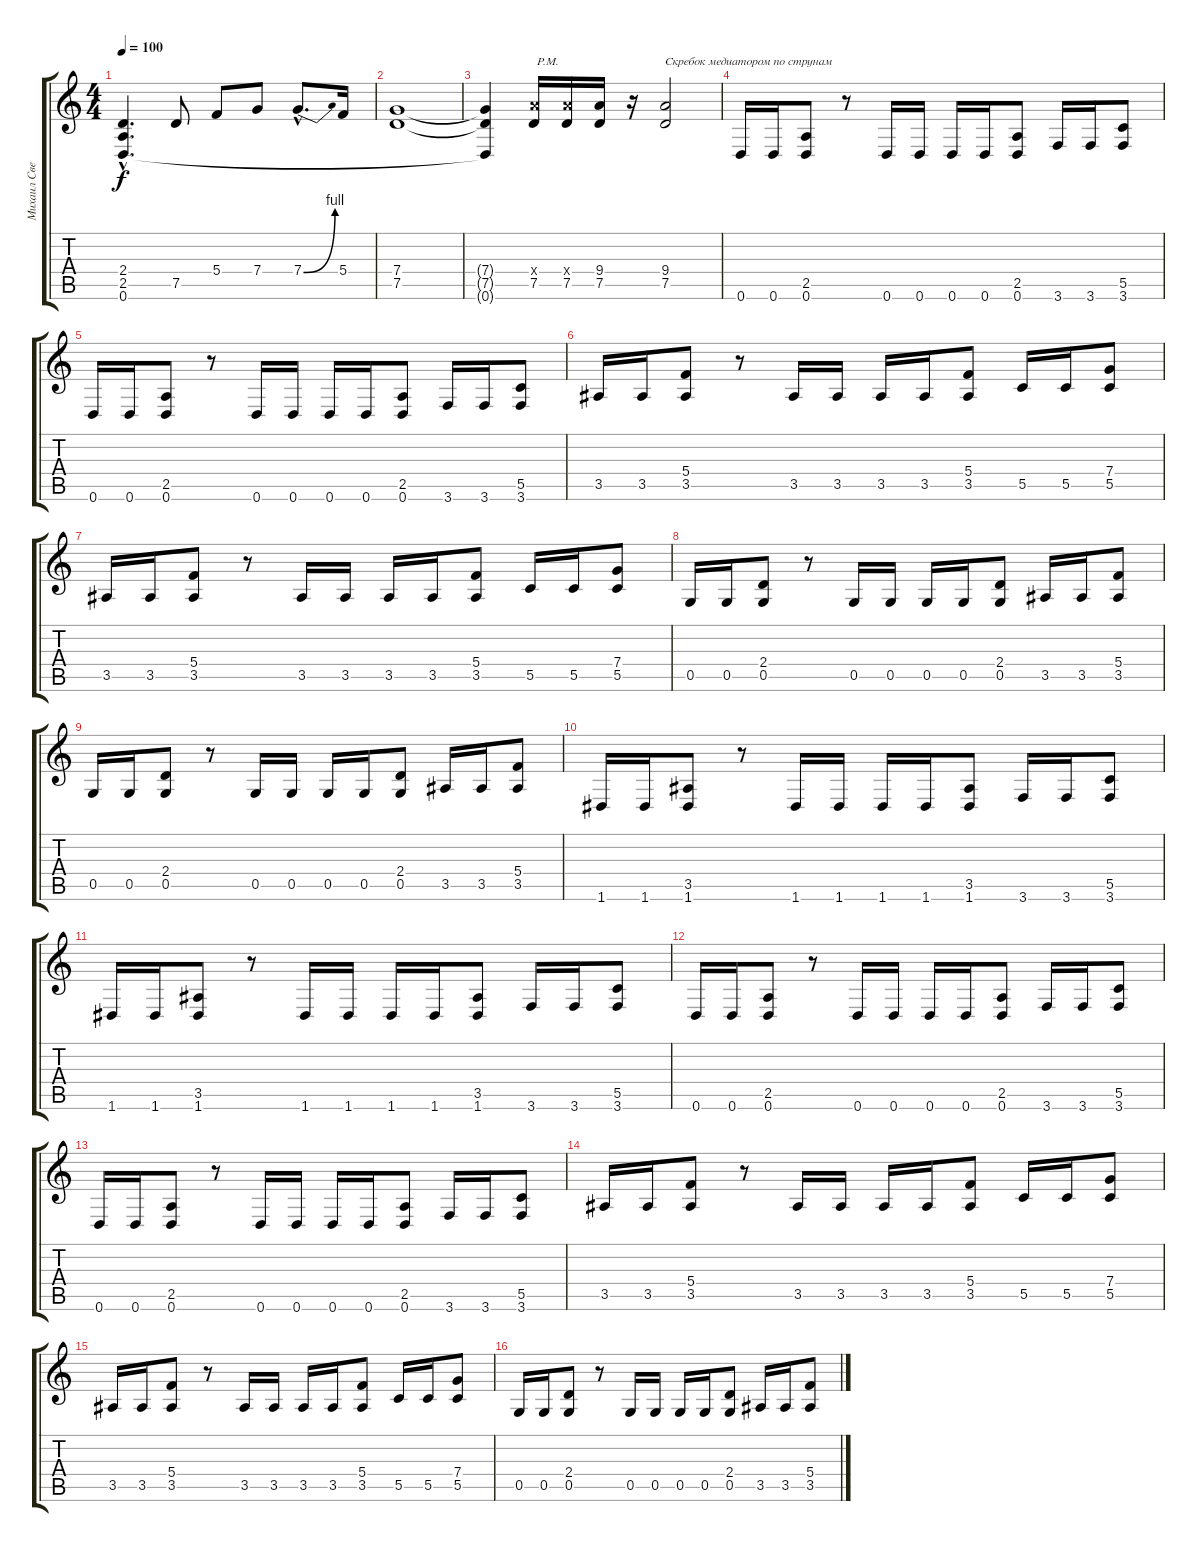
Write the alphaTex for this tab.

\track ("Михаил Светлов" "Михаил Све") {instrument distortionguitar}
\staff {score tabs}
\tuning (D4 A3 F3 C3 G2 D2) {hide}
\ts (4 4)
\tempo 100
\clef g2
\ks c
(2.4{hac t} 2.5{hac t} 0.6{hac t}).4{d dy f} 7.5.8 5.4.8 7.4.8 7.4{be (bend 0 0 60 4) hac}.8{d} 5.4.16 |
(7.4 7.5).1 |
(7.4{t} 7.5{t} 0.6{t}).4 (9.4{x} 7.5).16{txt " P.M."} (9.4{x} 7.5).16 (9.4 7.5).16 r.16 (9.4 7.5).2{txt "Скребок медиатором по струнам"} |
0.6.16 0.6.16 (2.5 0.6).8 r.8 0.6.16 0.6.16 0.6.16 0.6.16 (2.5 0.6).8 3.6.16 3.6.16 (5.5 3.6).8 |
0.6.16 0.6.16 (2.5 0.6).8 r.8 0.6.16 0.6.16 0.6.16 0.6.16 (2.5 0.6).8 3.6.16 3.6.16 (5.5 3.6).8 |
3.5.16 3.5.16 (5.4 3.5).8 r.8 3.5.16 3.5.16 3.5.16 3.5.16 (5.4 3.5).8 5.5.16 5.5.16 (7.4 5.5).8 |
3.5.16 3.5.16 (5.4 3.5).8 r.8 3.5.16 3.5.16 3.5.16 3.5.16 (5.4 3.5).8 5.5.16 5.5.16 (7.4 5.5).8 |
0.5.16 0.5.16 (2.4 0.5).8 r.8 0.5.16 0.5.16 0.5.16 0.5.16 (2.4 0.5).8 3.5.16 3.5.16 (5.4 3.5).8 |
0.5.16 0.5.16 (2.4 0.5).8 r.8 0.5.16 0.5.16 0.5.16 0.5.16 (2.4 0.5).8 3.5.16 3.5.16 (5.4 3.5).8 |
1.6.16 1.6.16 (3.5 1.6).8 r.8 1.6.16 1.6.16 1.6.16 1.6.16 (3.5 1.6).8 3.6.16 3.6.16 (5.5 3.6).8 |
1.6.16 1.6.16 (3.5 1.6).8 r.8 1.6.16 1.6.16 1.6.16 1.6.16 (3.5 1.6).8 3.6.16 3.6.16 (5.5 3.6).8 |
0.6.16 0.6.16 (2.5 0.6).8 r.8 0.6.16 0.6.16 0.6.16 0.6.16 (2.5 0.6).8 3.6.16 3.6.16 (5.5 3.6).8 |
0.6.16 0.6.16 (2.5 0.6).8 r.8 0.6.16 0.6.16 0.6.16 0.6.16 (2.5 0.6).8 3.6.16 3.6.16 (5.5 3.6).8 |
3.5.16 3.5.16 (5.4 3.5).8 r.8 3.5.16 3.5.16 3.5.16 3.5.16 (5.4 3.5).8 5.5.16 5.5.16 (7.4 5.5).8 |
3.5.16 3.5.16 (5.4 3.5).8 r.8 3.5.16 3.5.16 3.5.16 3.5.16 (5.4 3.5).8 5.5.16 5.5.16 (7.4 5.5).8 |
0.5.16 0.5.16 (2.4 0.5).8 r.8 0.5.16 0.5.16 0.5.16 0.5.16 (2.4 0.5).8 3.5.16 3.5.16 (5.4 3.5).8
